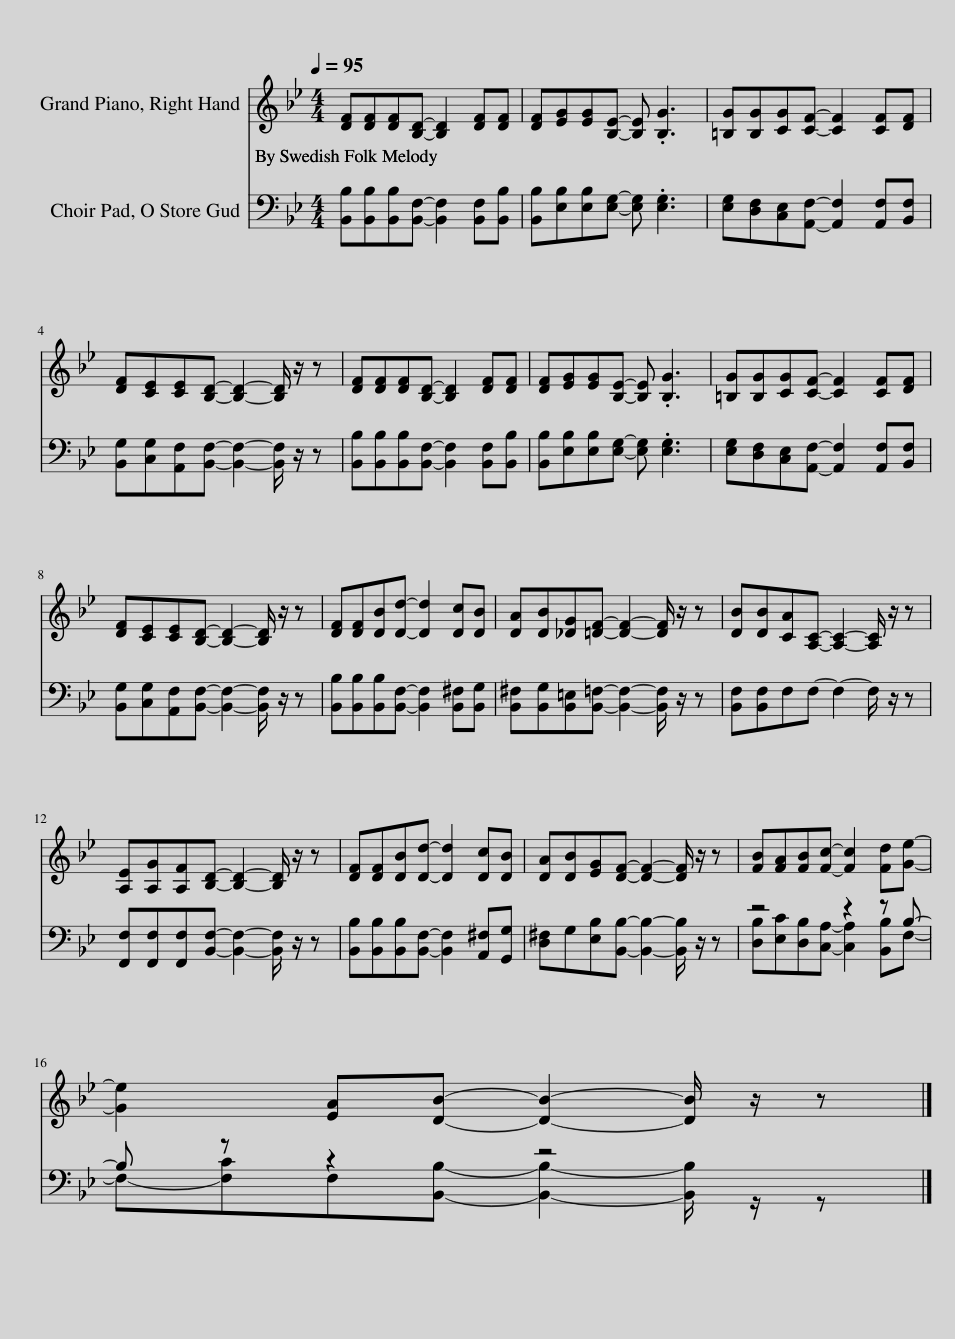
X:1
%%score 1 ( 2 3 )
L:1/8
Q:1/4=95
M:4/4
I:linebreak $
K:Bb
V:1 treble
V:2 bass
V:3 bass
V:1
 [DF][DF][DF][B,D]- [B,D]2 [DF][DF] | [DF][EG][EG][B,E]- [B,E] .[B,G]3 | [=B,G][B,G][CG][CF]- [CF]2 [CF][DF] |$ [DF][CE][CE][B,D]- [B,D]2- [B,D]/ z/ z | [DF][DF][DF][B,D]- [B,D]2 [DF][DF] | %5
 [DF][EG][EG][B,E]- [B,E] .[B,G]3 | [=B,G][B,G][CG][CF]- [CF]2 [CF][DF] |$ [DF][CE][CE][B,D]- [B,D]2- [B,D]/ z/ z | [DF][DF][DB][Dd]- [Dd]2 [Dc][DB] | [DA][DB][_DG][=DF]- [DF]2- [DF]/ z/ z | %10
 [DB][DB][CA][A,C]- [A,C]2- [A,C]/ z/ z |$ [A,E][A,G][A,F][B,D]- [B,D]2- [B,D]/ z/ z | [DF][DF][DB][Dd]- [Dd]2 [Dc][DB] | [DA][DB][EG][DF]- [DF]2- [DF]/ z/ z | [FB][FA][FB][Fc]- [Fc]2 [Fd][Ge]- |$ %15
 [Ge]2 [EA][DB]- [DB]2- [DB]/ z/ z |] %16
V:2
 [B,,B,][B,,B,][B,,B,][B,,F,]- [B,,F,]2 [B,,F,][B,,B,] | [B,,B,][E,B,][E,B,][E,G,]- [E,G,] .[E,G,]3 | [E,G,][D,F,][C,E,][A,,F,]- [A,,F,]2 [A,,F,][B,,F,] |$ [B,,G,][C,G,][A,,F,][B,,F,]- [B,,F,]2- [B,,F,]/ z/ z | [B,,B,][B,,B,][B,,B,][B,,F,]- [B,,F,]2 [B,,F,][B,,B,] | %5
 [B,,B,][E,B,][E,B,][E,G,]- [E,G,] .[E,G,]3 | [E,G,][D,F,][C,E,][A,,F,]- [A,,F,]2 [A,,F,][B,,F,] |$ [B,,G,][C,G,][A,,F,][B,,F,]- [B,,F,]2- [B,,F,]/ z/ z | [B,,B,][B,,B,][B,,B,][B,,F,]- [B,,F,]2 [B,,^F,][B,,G,] | [B,,^F,][B,,G,][B,,=E,][B,,=F,]- [B,,F,]2- [B,,F,]/ z/ z | %10
 [B,,F,][B,,F,]F,F,- F,2- F,/ z/ z |$ [F,,F,][F,,F,][F,,F,][B,,F,]- [B,,F,]2- [B,,F,]/ z/ z | [B,,B,][B,,B,][B,,B,][B,,F,]- [B,,F,]2 [A,,^F,][G,,G,] | [D,^F,]G,[E,B,][B,,B,]- [B,,B,]2- [B,,B,]/ z/ z | z4 z2 z B,- |$ %15
 B, z z2 z4 |] %16
V:3
 x8 | x8 | x8 |$ x8 | x8 | %5
 x8 | x8 |$ x8 | x8 | x8 | %10
 x8 |$ x8 | x8 | x8 | [D,B,][E,C][D,B,][C,A,]- [C,A,]2 [B,,B,]F,- |$ %15
 F,-[F,C]F,[B,,B,]- [B,,B,]2- [B,,B,]/ z/ z |] %16
